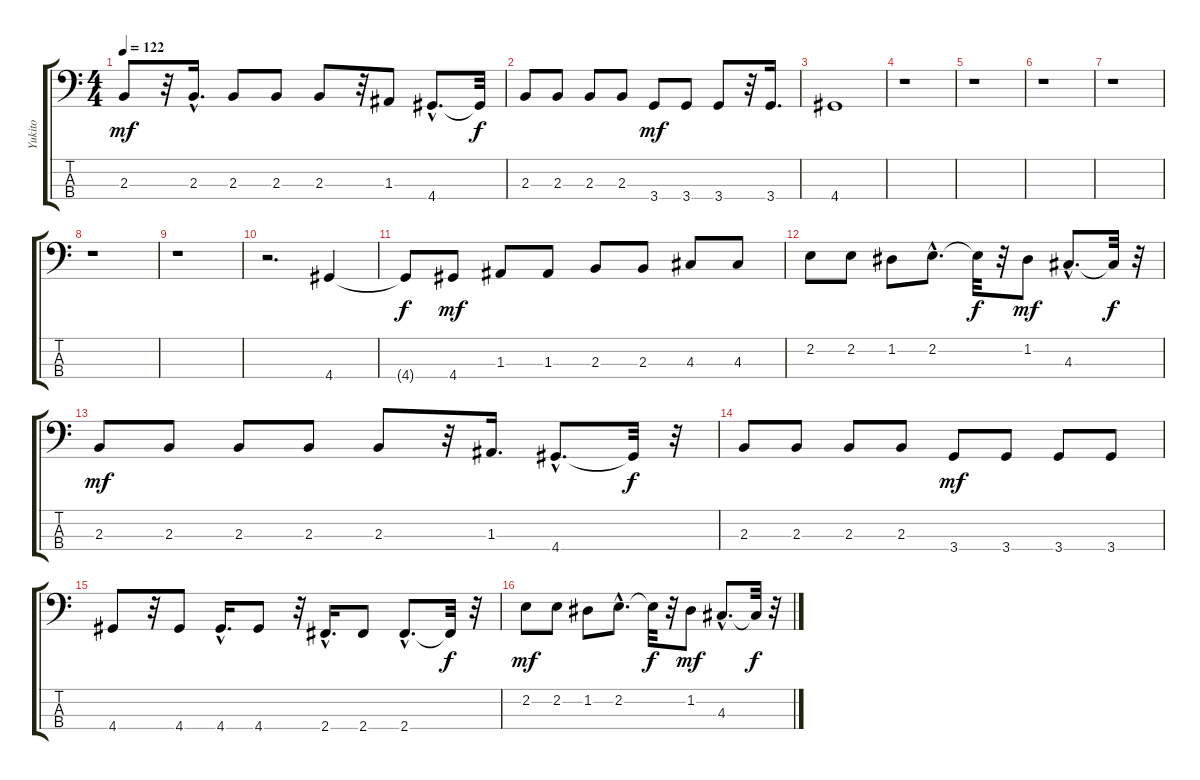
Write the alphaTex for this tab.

\track ("Yukito" "Yukito") {instrument electricbasspick}
\staff {score tabs}
\tuning (G2 D2 A1 E1) {hide}
\ts (4 4)
\tempo 122
\clef f4
\ks c
2.3.8{dy mf} r.32 2.3{hac}.16{d} 2.3.8 2.3.8 2.3.8 r.32 1.3.8 4.4{hac}.8{d} 4.4{t}.32{dy f} |
2.3.8 2.3.8 2.3.8 2.3.8 3.4.8{dy mf} 3.4.8 3.4.8 r.32 3.4.16{d} |
4.4.1 |
r.1 |
r.1 |
r.1 |
r.1 |
r.1 |
r.1 |
r.2{d} 4.4.4 |
4.4{t}.8{dy f} 4.4.8{dy mf} 1.3.8 1.3.8 2.3.8 2.3.8 4.3.8 4.3.8 |
2.2.8 2.2.8 1.2.8 2.2{hac}.8{d} 2.2{t}.32{dy f} r.32 1.2.8{dy mf} 4.3{hac}.8{d} 4.3{t}.32{dy f} r.32 |
2.3.8{dy mf} 2.3.8 2.3.8 2.3.8 2.3.8 r.32 1.3.16{d} 4.4{hac}.8{d} 4.4{t}.32{dy f} r.32 |
2.3.8 2.3.8 2.3.8 2.3.8 3.4.8{dy mf} 3.4.8 3.4.8 3.4.8 |
4.4.8 r.32 4.4.8 4.4{hac}.16{d} 4.4.8 r.32 2.4{hac}.16{d} 2.4.8 2.4{hac}.8{d} 2.4{t}.32{dy f} r.32 |
2.2.8{dy mf} 2.2.8 1.2.8 2.2{hac}.8{d} 2.2{t}.32{dy f} r.32 1.2.8{dy mf} 4.3{hac}.8{d} 4.3{t}.32{dy f} r.32
